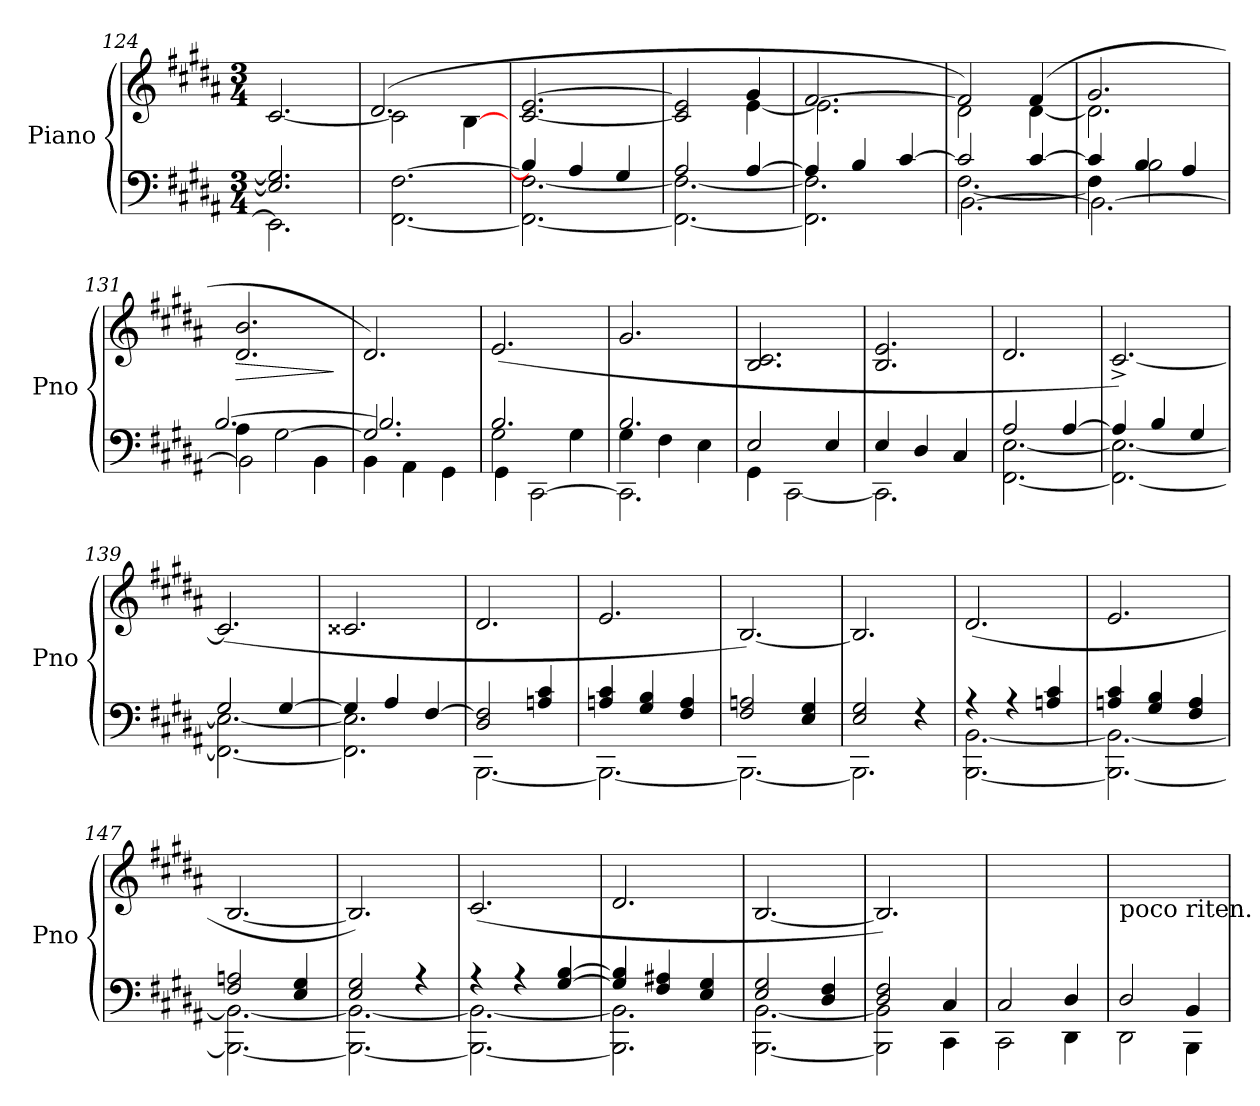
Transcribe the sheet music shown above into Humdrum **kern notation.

**kern	**kern	**dynam
*part1	*part1	*part1
*staff2	*staff1	*staff1/2
*I"Piano	*	*
*I'Pno	*	*
*clefF4	*clefG2	*
*k[f#c#g#d#a#]	*k[f#c#g#d#a#]	*
*B:	*B:	*
*M3/4	*M3/4	*
=124	=124	=124
*^	*	*
2.EE\]	2.E/] 2.G#/]	[2.c#/	.
*v	*v	*	*
=125	=125	=125
*	*^	*
[2.FF#\ [2.F#\	2c#\]	(2.d#/	.
.	[4B\	.	.
*	*v	*v	*
=126	=126	=126
*^	*	*
4B/]	2.FF#\_ 2.F#\_	[2.c#/ [2.e/	.
4A#/	.	.	.
4G#/	.	.	.
=127	=127	=127	=127
*	*	*^	*
2A#/	2.FF#\_ 2.F#\_	2c#/] 2e/]	2ryy	.
[4A#/	.	4g#/	[4e\	.
!!LO:LB:g=z	!!
=128	=128	=128	=128	=128
4A#/]	2.FF#\] 2.F#\]	[2.f#/	2.e\]	.
4B/	.	.	.	.
[4c#/	.	.	.	.
=129	=129	=129	=129	=129
*	*^	*	*	*
2c#/]	[2.F#\	[2.BB\	2f#/])	2d#\	.
[4c#/	.	.	(4f#/	[4d#\	.
=130	=130	=130	=130	=130	=130
4c#/]	4F#\]	2.BB\_	2.g#/	2.d#\]	.
4B/	2B\	.	.	.	.
4A#/	.	.	.	.	.
*	*	*	*v	*v	*
=131	=131	=131	=131	=131
!	!	!	!	!LO:HP:b
4A#\	2BB\]	[2.B/	2.d#/ 2.b/	>
[2G#\	.	.	.	.
.	4BB\	.	.	.
*v	*v	*v	*	*
.	.	]
=132	=132	=132
*^	*	*
*	*^	*	*
2.G#/]	4BB\	2.B/]	2.d#/)	.
.	4AA#\	.	.	.
.	4GG#\	.	.	.
=133	=133	=133	=133	=133
2.B/	2G#\	4GG#\	(2.e/	.
.	.	[2CC#\	.	.
.	4G#\	.	.	.
=134	=134	=134	=134	=134
2.B/	4G#\	2.CC#\]	2.g#/	.
.	4F#\	.	.	.
.	4E\	.	.	.
*	*v	*v	*	*
=135	=135	=135	=135
2E/	4GG#\	2.B/ 2.c#/	.
.	[2CC#\	.	.
4E/	.	.	.
=136	=136	=136	=136
4E/	2.CC#\]	2.B/ 2.e/	.
4D#/	.	.	.
4C#/	.	.	.
=137	=137	=137	=137
2A#/	[2.FF#\ [2.E\	2.d#/	.
[4A#/	.	.	.
=138	=138	=138	=138
4A#/]	2.FF#\_ 2.E\_	[2.c#^/)	.
4B/	.	.	.
4G#/	.	.	.
=139	=139	=139	=139
2G#/	2.FF#\_ 2.E\_	(2.c#/]	.
[4G#/	.	.	.
!!LO:PB:g=z
=140	=140	=140	=140
4G#/]	2.FF#\] 2.E\]	2.c##X/	.
4A#/	.	.	.
[4F#/	.	.	.
=141	=141	=141	=141
2D#/ 2F#/]	[2.BBB\	2.d#/	.
4An/ 4c#/	.	.	.
=142	=142	=142	=142
4An/ 4c#/	2.BBB\_	2.e/	.
4G#/ 4B/	.	.	.
4F#/ 4A/	.	.	.
=143	=143	=143	=143
2F#/ 2An/	2.BBB\_	[2.B/)	.
4E/ 4G#/	.	.	.
=144	=144	=144	=144
2E/ 2G#/	2.BBB\]	2.B/]	.
4rF	.	.	.
=145	=145	=145	=145
4rA	[2.BBB\ [2.BB\	(2.d#/	.
4rA	.	.	.
4An/ 4c#/	.	.	.
=146	=146	=146	=146
4An/ 4c#/	2.BBB\_ 2.BB\_	2.e/	.
4G#/ 4B/	.	.	.
4F#/ 4A/	.	.	.
=147	=147	=147	=147
2F#/ 2An/	2.BBB\_ 2.BB\_	[2.B/	.
4E/ 4G#/	.	.	.
=148	=148	=148	=148
2E/ 2G#/	2.BBB\_ 2.BB\_	2.B/])	.
4rA	.	.	.
=149	=149	=149	=149
4rA	2.BBB\_ 2.BB\_	(2.c#/	.
4rA	.	.	.
[4G#/ [4B/	.	.	.
=150	=150	=150	=150
4G#/] 4B/]	2.BBB\] 2.BB\]	2.d#/	.
4F#/ 4A#X/	.	.	.
4E/ 4G#/	.	.	.
=151	=151	=151	=151
2E/ 2G#/	[2.BBB\ [2.BB\	[2.B/	.
4D#/ 4F#/	.	.	.
=152	=152	=152	=152
2D#/ 2F#/	2BBB\] 2BB\]	2.B/])	.
4C#/	4CC#\	.	.
!!LO:LB:g=z
=153	=153	=153	=153
2C#/	2CC#\	2.ryy	.
4D#/	4DD#\	.	.
=154	=154	=154	=154
!	!	!LO:TX:b:t=poco riten.	!
2D#/	2DD#\	2.ryy	.
4BB/	4BBB\	.	.
*v	*v	*	*
=	=	=
*-	*-	*-
